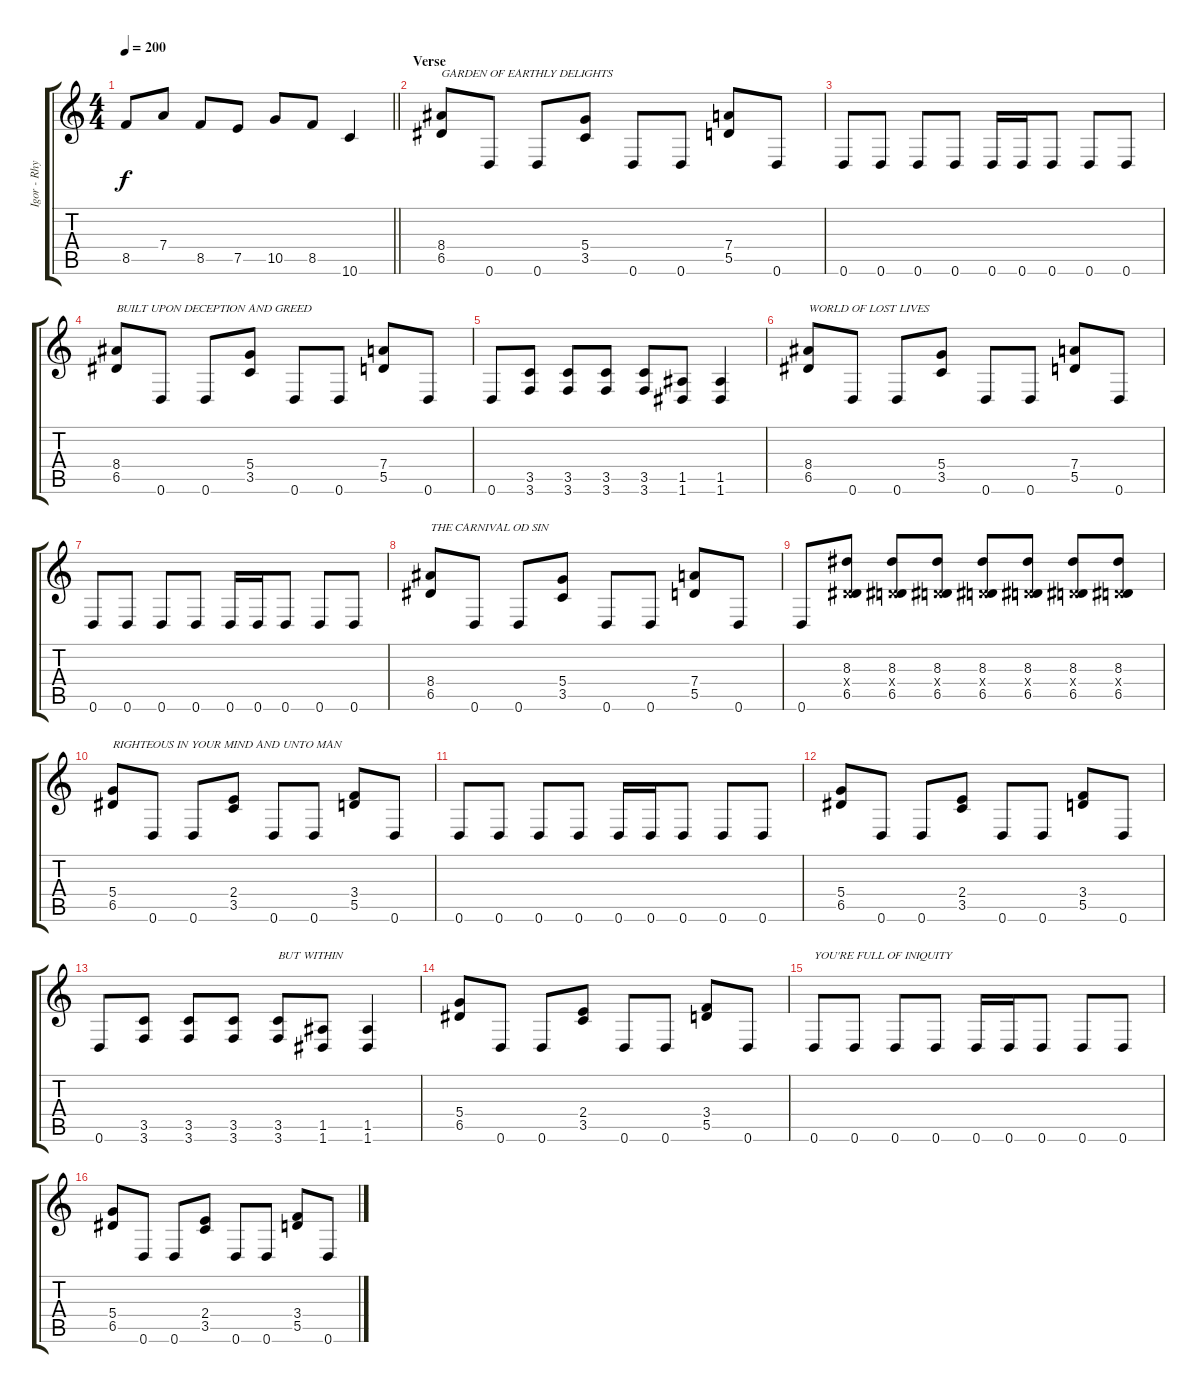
\track ("Igor - Rhythm Guitar,Vocals" "Igor - Rhy") {instrument distortionguitar}
\staff {score tabs}
\tuning (E4 B3 G3 D3 A2 D2) {hide}
\ts (4 4)
\tempo 200
\clef g2
\barLineRight lightlight
\ks c
8.5{t}.8{dy f} 7.4.8 8.5.8 7.5.8 10.5.8 8.5.8 10.6.4 |
\section ("" "Verse ")
(8.4 6.5).8{txt "GARDEN OF EARTHLY DELIGHTS"} 0.6.8 0.6.8 (5.4 3.5).8 0.6.8 0.6.8 (7.4 5.5).8 0.6.8 |
0.6.8 0.6.8 0.6.8 0.6.8 0.6.16 0.6.16 0.6.8 0.6.8 0.6.8 |
(8.4 6.5).8{txt "BUILT UPON DECEPTION AND GREED"} 0.6.8 0.6.8 (5.4 3.5).8 0.6.8 0.6.8 (7.4 5.5).8 0.6.8 |
0.6.8 (3.5 3.6).8 (3.5 3.6).8 (3.5 3.6).8 (3.5 3.6).8 (1.5 1.6).8 (1.5 1.6).4 |
(8.4 6.5).8{txt "WORLD OF LOST LIVES"} 0.6.8 0.6.8 (5.4 3.5).8 0.6.8 0.6.8 (7.4 5.5).8 0.6.8 |
0.6.8 0.6.8 0.6.8 0.6.8 0.6.16 0.6.16 0.6.8 0.6.8 0.6.8 |
(8.4 6.5).8{txt "THE CARNIVAL OD SIN "} 0.6.8 0.6.8 (5.4 3.5).8 0.6.8 0.6.8 (7.4 5.5).8 0.6.8 |
0.6.8 (8.3 0.4{x} 6.5).8 (8.3 0.4{x} 6.5).8 (8.3 0.4{x} 6.5).8 (8.3 0.4{x} 6.5).8 (8.3 0.4{x} 6.5).8 (8.3 0.4{x} 6.5).8 (8.3 0.4{x} 6.5).8 |
(5.4 6.5).8{txt "RIGHTEOUS IN YOUR MIND AND UNTO MAN"} 0.6.8 0.6.8 (2.4 3.5).8 0.6.8 0.6.8 (3.4 5.5).8 0.6.8 |
0.6.8 0.6.8 0.6.8 0.6.8 0.6.16 0.6.16 0.6.8 0.6.8 0.6.8 |
(5.4 6.5).8 0.6.8 0.6.8 (2.4 3.5).8 0.6.8 0.6.8 (3.4 5.5).8 0.6.8 |
0.6.8 (3.5 3.6).8 (3.5 3.6).8 (3.5 3.6).8 (3.5 3.6).8{txt "BUT WITHIN"} (1.5 1.6).8 (1.5 1.6).4 |
(5.4 6.5).8 0.6.8 0.6.8 (2.4 3.5).8 0.6.8 0.6.8 (3.4 5.5).8 0.6.8 |
0.6.8{txt "YOU'RE FULL OF INIQUITY"} 0.6.8 0.6.8 0.6.8 0.6.16 0.6.16 0.6.8 0.6.8 0.6.8 |
(5.4 6.5).8 0.6.8 0.6.8 (2.4 3.5).8 0.6.8 0.6.8 (3.4 5.5).8 0.6.8
